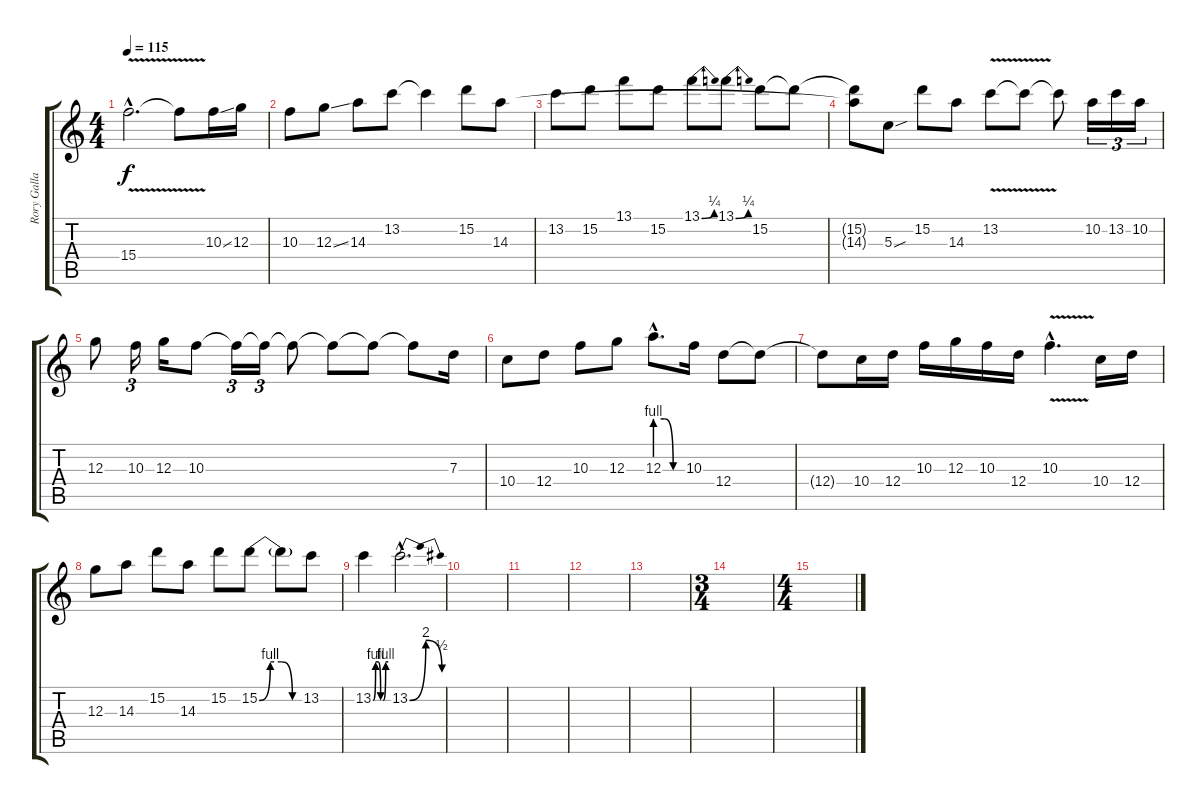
\track ("Rory Gallagher Lead" "Rory Galla") {instrument overdrivenguitar}
\staff {score tabs}
\tuning (E4 B3 G3 D3 A2 E2) {hide}
\ts (4 4)
\tempo 115
\clef g2
\ks c
15.4{v hac}.2{d dy f} 15.4{t}.8 10.3{ss}.16 12.3.16 |
10.3.8 12.3{ss}.8 14.3.8 13.2.8 13.2{t}.4 15.2.8 14.3.8 |
13.2.8 15.2.8 13.1.8 15.2.8 13.1{be (bend 0 0 60 1)}.8 13.1{be (bend 0 0 60 1)}.8 15.2.8 15.2{t}.8 |
(15.2{t} 14.3{t}).8 5.3{sou}.8 15.2.8 14.3.8 13.2{v}.8 13.2{t}.8 13.2{t}.8 10.2.16{tu (3 2)} 13.2.16{tu (3 2)} 10.2.16{tu (3 2)} |
12.3.8 10.3.16{tu (3 2)} 12.3.16 10.3.8 10.3{t}.16{tu (3 2)} 10.3{t}.16{tu (3 2)} 10.3{t}.8 10.3{t}.8 10.3{t}.8 10.3{t}.8 7.3.16 |
10.4.8 12.4.8 10.3.8 12.3.8 12.3{be (custom 0 4 20 4 40 0 60 0) hac}.8{d} 10.3.16 12.4.8 12.4{t}.8 |
12.4{t}.8 10.4.16 12.4.16 10.3.16 12.3.16 10.3.16 12.4.16 10.3{v hac}.4{d} 10.4.16 12.4.16 |
12.3.8 14.3.8 15.2.8 14.3.8 15.2.8 15.2{be (custom 0 0 15 4 30 4 45 0 60 0)}.8 15.2{t}.8 13.2.8 |
13.2{be (custom 0 0 10 4 20 4 30 0 40 0 50 4 60 4)}.4 13.2{be (bendrelease 0 0 18 8 30 8 60 2) hac}.2{d} |
|
|
|
|
\ts (3 4)
|
\ts (4 4)
